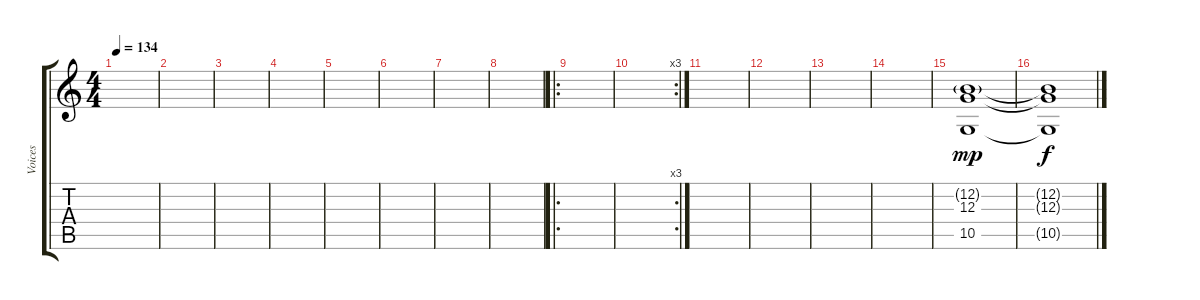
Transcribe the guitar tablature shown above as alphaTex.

\track ("Voices" "Voices") {instrument choiraahs}
\staff {score tabs}
\tuning (E4 B3 G3 D3 A2 E2) {hide}
\ts (4 4)
\tempo 134
\clef g2
\ks c
|
|
|
|
|
|
|
|
\ro
|
\rc 3
|
|
|
|
|
(12.2{g} 12.3 10.5).1{dy mp} |
(12.2{t} 12.3{t} 10.5{t}).1{dy f}
